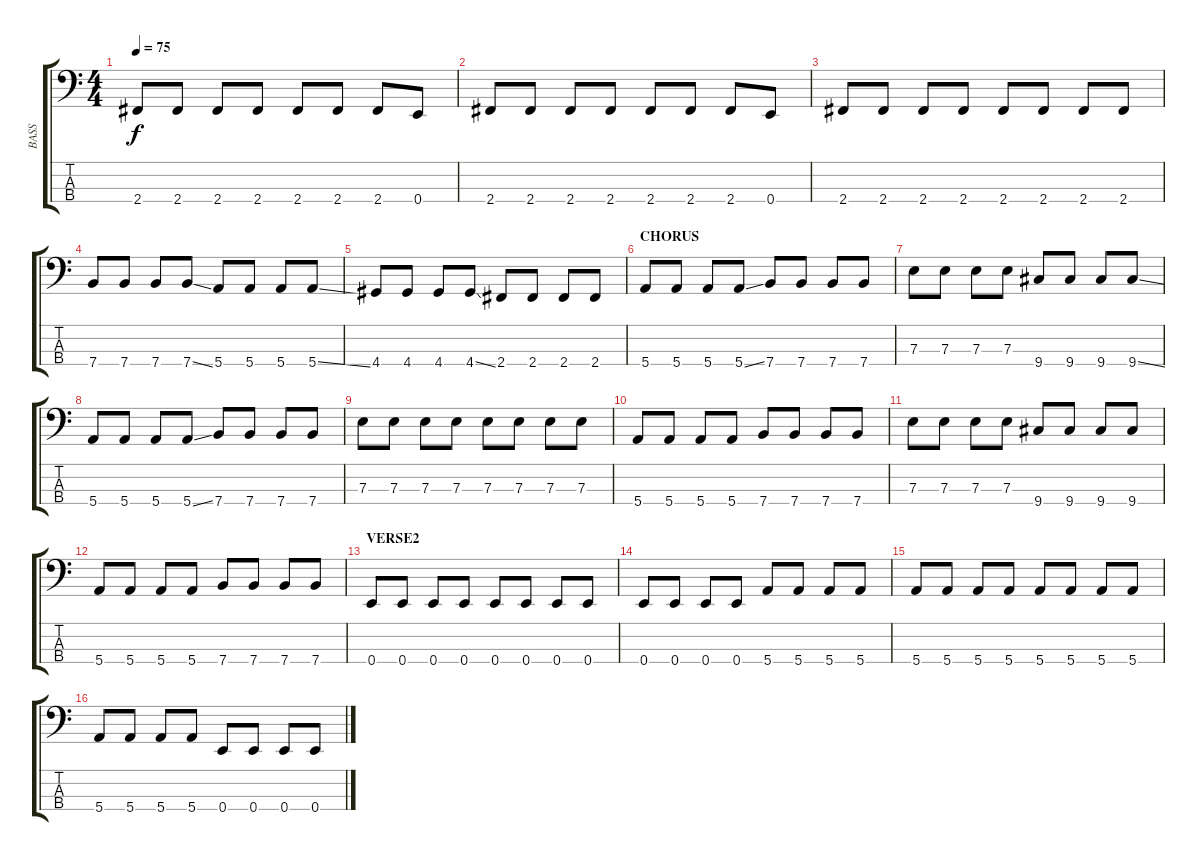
\track ("BASS" "BASS") {instrument electricbasspick}
\staff {score tabs}
\tuning (G2 D2 A1 E1) {hide}
\ts (4 4)
\tempo 75
\clef f4
\ks c
2.4.8{dy f} 2.4.8 2.4.8 2.4.8 2.4.8 2.4.8 2.4.8 0.4.8 |
2.4.8 2.4.8 2.4.8 2.4.8 2.4.8 2.4.8 2.4.8 0.4.8 |
2.4.8 2.4.8 2.4.8 2.4.8 2.4.8 2.4.8 2.4.8 2.4.8 |
7.4.8 7.4.8 7.4.8 7.4{ss}.8 5.4.8 5.4.8 5.4.8 5.4{ss}.8 |
4.4.8 4.4.8 4.4.8 4.4{ss}.8 2.4.8 2.4.8 2.4.8 2.4.8 |
\section ("" "CHORUS")
5.4.8 5.4.8 5.4.8 5.4{ss}.8 7.4.8 7.4.8 7.4.8 7.4.8 |
7.3.8 7.3.8 7.3.8 7.3.8 9.4.8 9.4.8 9.4.8 9.4{ss}.8 |
5.4.8 5.4.8 5.4.8 5.4{ss}.8 7.4.8 7.4.8 7.4.8 7.4.8 |
7.3.8 7.3.8 7.3.8 7.3.8 7.3.8 7.3.8 7.3.8 7.3.8 |
5.4.8 5.4.8 5.4.8 5.4.8 7.4.8 7.4.8 7.4.8 7.4.8 |
7.3.8 7.3.8 7.3.8 7.3.8 9.4.8 9.4.8 9.4.8 9.4.8 |
5.4.8 5.4.8 5.4.8 5.4.8 7.4.8 7.4.8 7.4.8 7.4.8 |
\section ("" "VERSE2")
0.4.8 0.4.8 0.4.8 0.4.8 0.4.8 0.4.8 0.4.8 0.4.8 |
0.4.8 0.4.8 0.4.8 0.4.8 5.4.8 5.4.8 5.4.8 5.4.8 |
5.4.8 5.4.8 5.4.8 5.4.8 5.4.8 5.4.8 5.4.8 5.4.8 |
5.4.8 5.4.8 5.4.8 5.4.8 0.4.8 0.4.8 0.4.8 0.4.8
